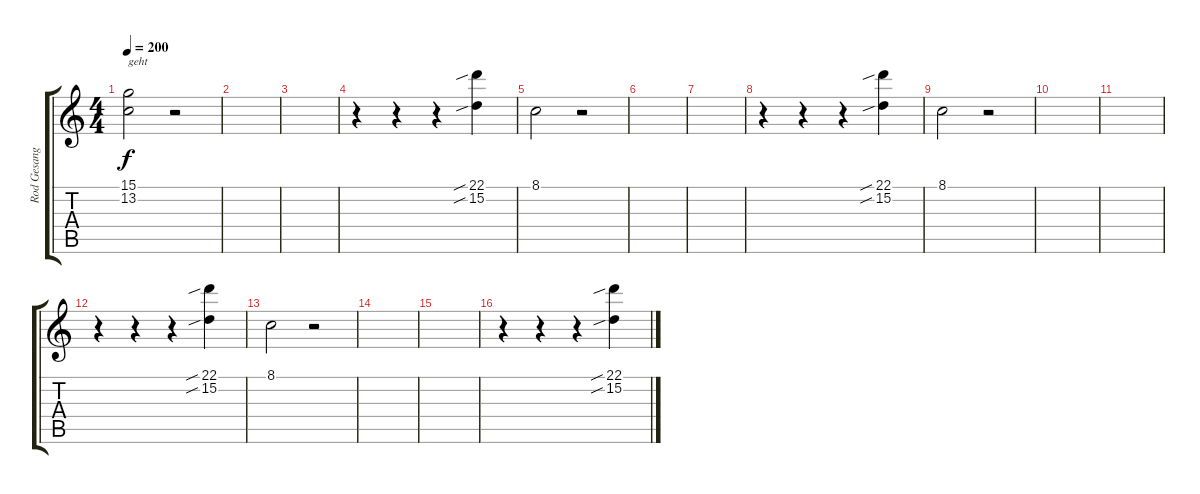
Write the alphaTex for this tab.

\track ("Rod Gesang" "Rod Gesang") {instrument lead8bassandlead}
\staff {score tabs}
\tuning (E4 B3 G3 D3 A2 E2) {hide}
\ts (4 4)
\tempo 200
\clef g2
\ks c
(15.1 13.2).2{txt "geht" dy f} r.2 |
|
|
r.4 r.4 r.4 (22.1{sib} 15.2{sib}).4 |
8.1.2 r.2 |
|
|
r.4 r.4 r.4 (22.1{sib} 15.2{sib}).4 |
8.1.2 r.2 |
|
|
r.4 r.4 r.4 (22.1{sib} 15.2{sib}).4 |
8.1.2 r.2 |
|
|
r.4 r.4 r.4 (22.1{sib} 15.2{sib}).4
